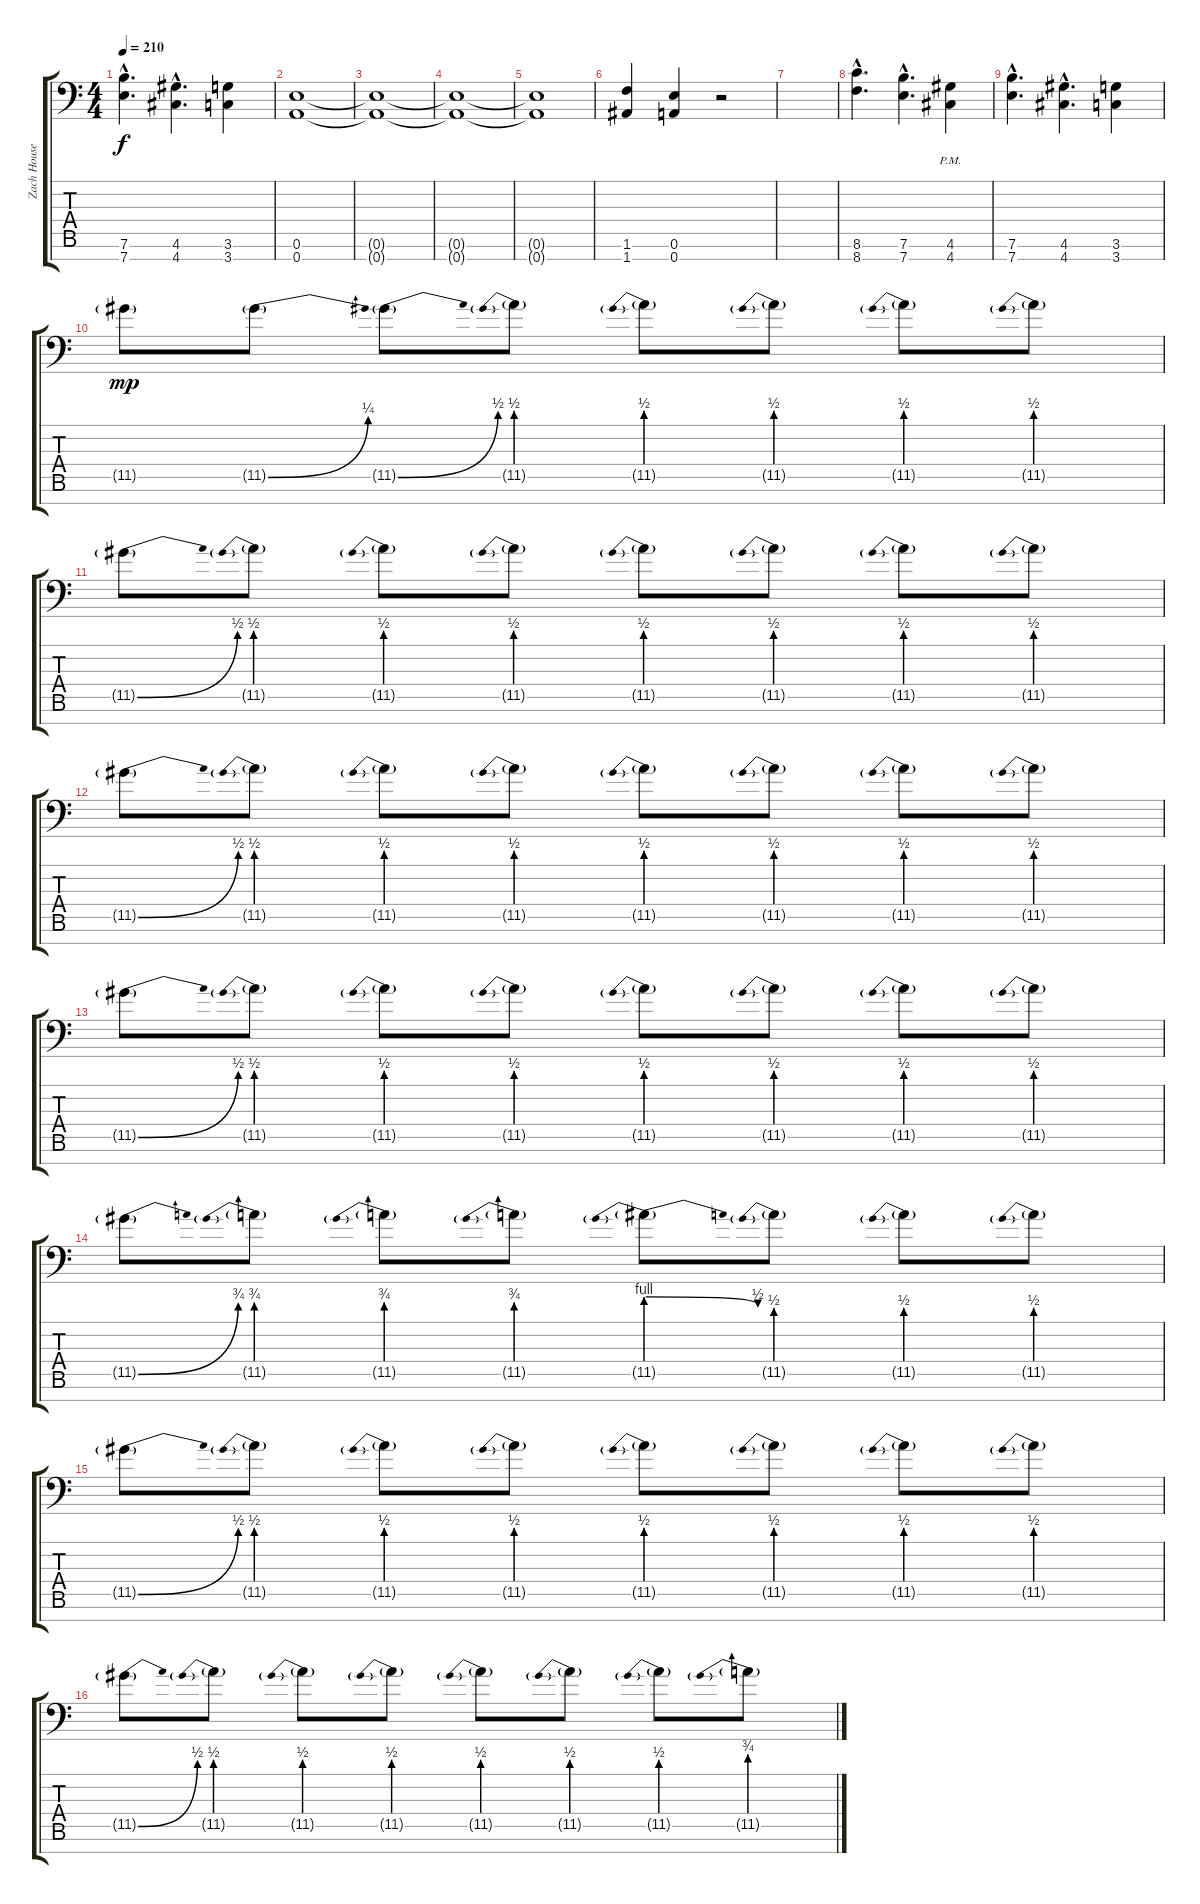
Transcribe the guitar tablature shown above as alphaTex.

\track ("Zach Householder (Guitar)" "Zach House") {instrument distortionguitar}
\staff {score tabs}
\tuning (E4 B3 G3 D3 A2 E2 A1) {hide}
\ts (4 4)
\tempo 210
\clef f4
\ks c
(7.6{hac} 7.7{hac}).4{d dy f} (4.6{hac} 4.7{hac}).4{d} (3.6 3.7).4 |
(0.6 0.7).1 |
(0.6{t} 0.7{t}).1 |
(0.6{t} 0.7{t}).1 |
(0.6{t} 0.7{t}).1 |
(1.6 1.7).4 (0.6 0.7).4 r.2 |
|
(8.6{hac} 8.7{hac}).4{d} (7.6{hac} 7.7{hac}).4{d} (4.6{pm} 4.7{pm}).4 |
(7.6{hac} 7.7{hac}).4{d} (4.6{hac} 4.7{hac}).4{d} (3.6 3.7).4 |
11.5{g}.8{dy mp} 11.5{be (bend 0 0 60 1) g}.8 11.5{be (bend 0 0 60 2) g}.8 11.5{be (prebend 0 2 60 2) g}.8 11.5{be (prebend 0 2 60 2) g}.8 11.5{be (prebend 0 2 60 2) g}.8 11.5{be (prebend 0 2 60 2) g}.8 11.5{be (prebend 0 2 60 2) g}.8 |
11.5{be (bend 0 0 60 2) g}.8 11.5{be (prebend 0 2 60 2) g}.8 11.5{be (prebend 0 2 60 2) g}.8 11.5{be (prebend 0 2 60 2) g}.8 11.5{be (prebend 0 2 60 2) g}.8 11.5{be (prebend 0 2 60 2) g}.8 11.5{be (prebend 0 2 60 2) g}.8 11.5{be (prebend 0 2 60 2) g}.8 |
11.5{be (bend 0 0 60 2) g}.8 11.5{be (prebend 0 2 60 2) g}.8 11.5{be (prebend 0 2 60 2) g}.8 11.5{be (prebend 0 2 60 2) g}.8 11.5{be (prebend 0 2 60 2) g}.8 11.5{be (prebend 0 2 60 2) g}.8 11.5{be (prebend 0 2 60 2) g}.8 11.5{be (prebend 0 2 60 2) g}.8 |
11.5{be (bend 0 0 60 2) g}.8 11.5{be (prebend 0 2 60 2) g}.8 11.5{be (prebend 0 2 60 2) g}.8 11.5{be (prebend 0 2 60 2) g}.8 11.5{be (prebend 0 2 60 2) g}.8 11.5{be (prebend 0 2 60 2) g}.8 11.5{be (prebend 0 2 60 2) g}.8 11.5{be (prebend 0 2 60 2) g}.8 |
11.5{be (bend 0 0 60 3) g}.8 11.5{be (prebend 0 3 60 3) g}.8 11.5{be (prebend 0 3 60 3) g}.8 11.5{be (prebend 0 3 60 3) g}.8 11.5{be (prebendrelease 0 4 60 2) g}.8 11.5{be (prebend 0 2 60 2) g}.8 11.5{be (prebend 0 2 60 2) g}.8 11.5{be (prebend 0 2 60 2) g}.8 |
11.5{be (bend 0 0 60 2) g}.8 11.5{be (prebend 0 2 60 2) g}.8 11.5{be (prebend 0 2 60 2) g}.8 11.5{be (prebend 0 2 60 2) g}.8 11.5{be (prebend 0 2 60 2) g}.8 11.5{be (prebend 0 2 60 2) g}.8 11.5{be (prebend 0 2 60 2) g}.8 11.5{be (prebend 0 2 60 2) g}.8 |
11.5{be (bend 0 0 60 2) g}.8 11.5{be (prebend 0 2 60 2) g}.8 11.5{be (prebend 0 2 60 2) g}.8 11.5{be (prebend 0 2 60 2) g}.8 11.5{be (prebend 0 2 60 2) g}.8 11.5{be (prebend 0 2 60 2) g}.8 11.5{be (prebend 0 2 60 2) g}.8 11.5{be (prebend 0 3 60 3) g}.8
